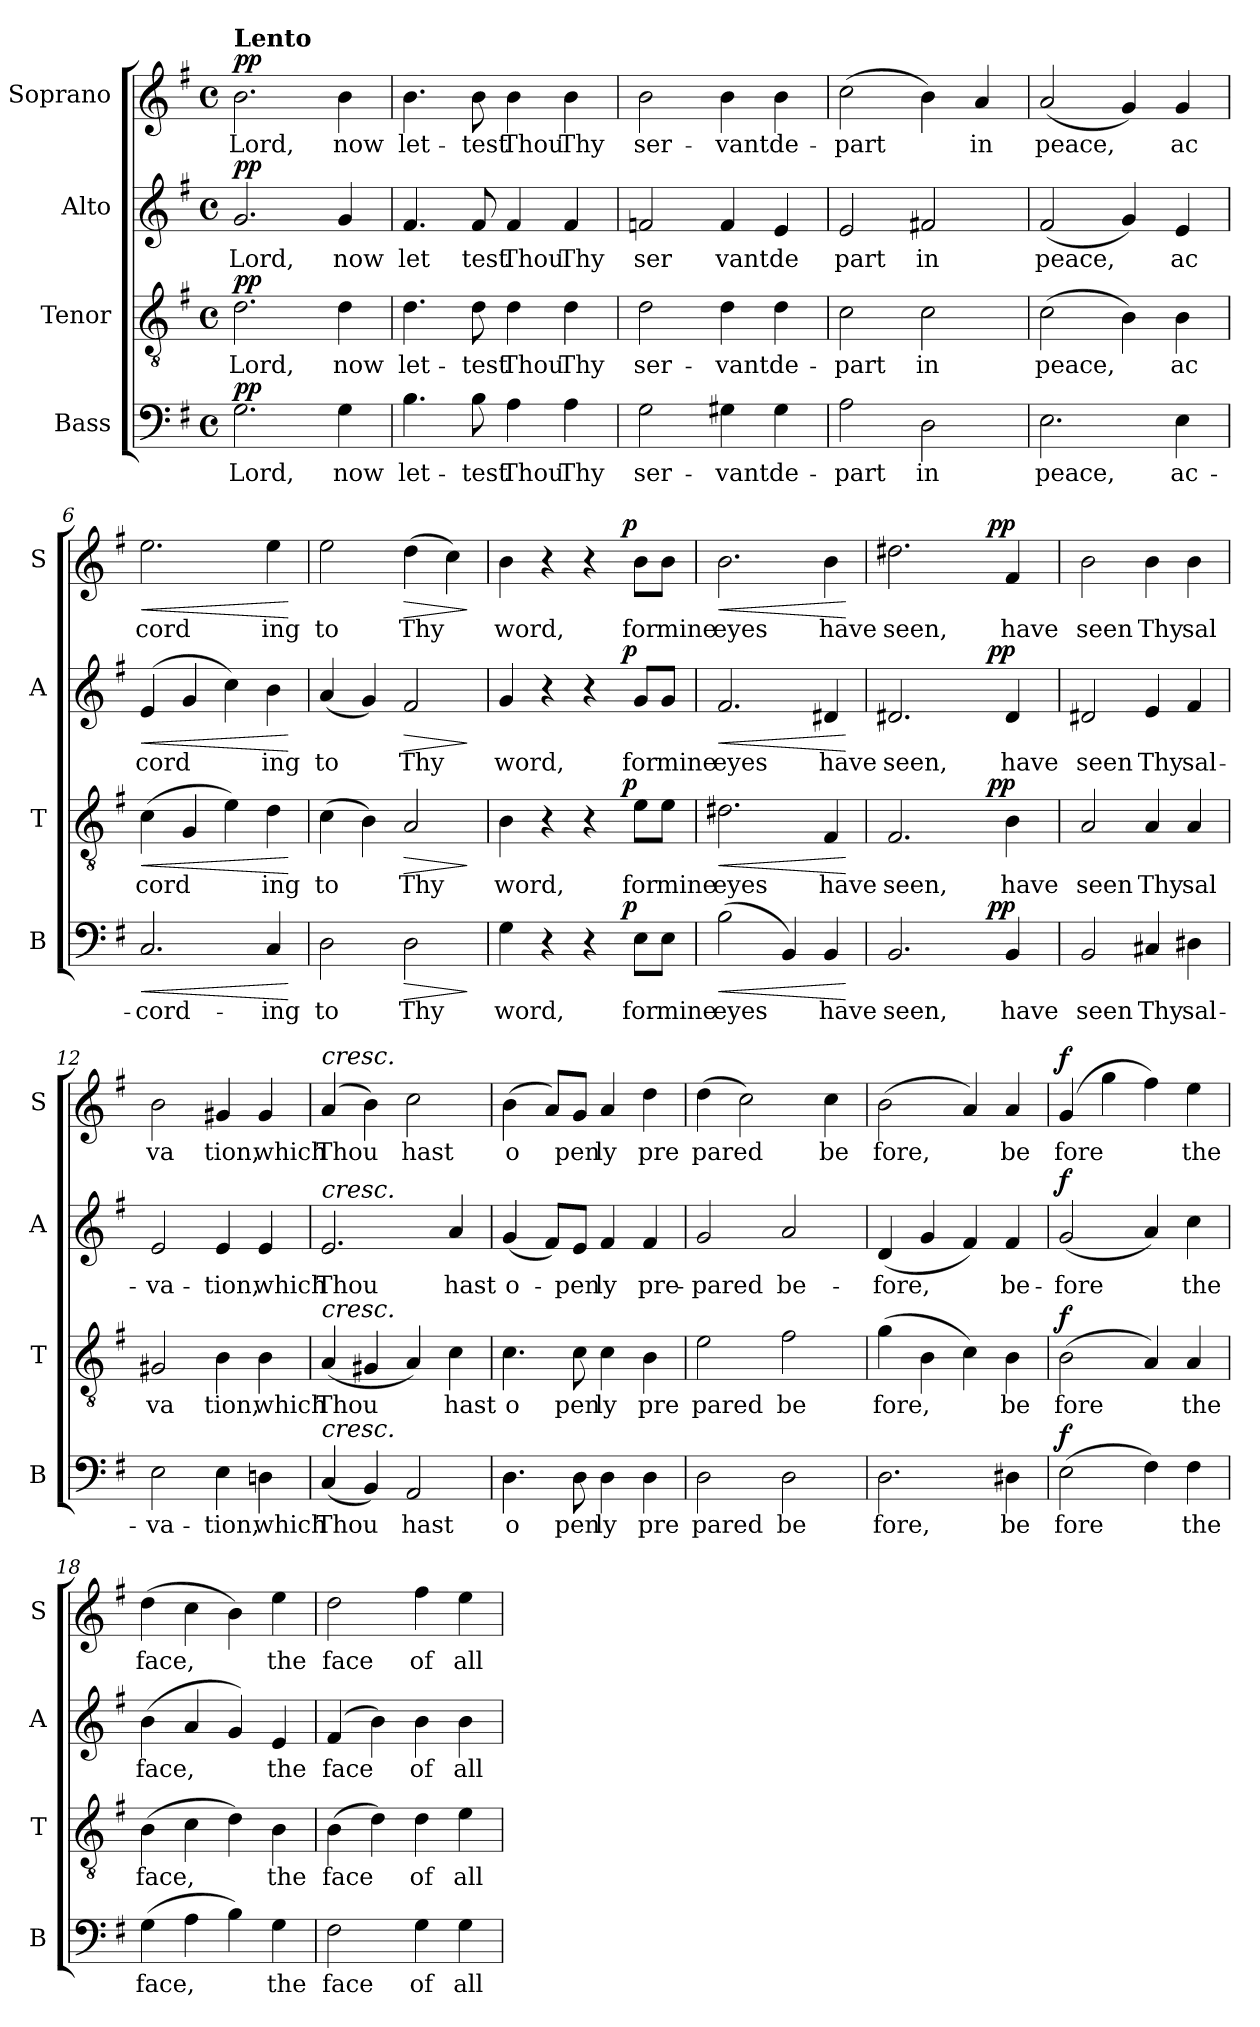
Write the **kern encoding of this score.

**kern	**text	**dynam	**kern	**text	**dynam	**kern	**text	**dynam	**kern	**text	**dynam
*part4	*part4	*part4	*part3	*part3	*part3	*part2	*part2	*part2	*part1	*part1	*part1
*staff4	*staff4	*staff4	*staff3	*staff3	*staff3	*staff2	*staff2	*staff2	*staff1	*staff1	*staff1
*I"Bass	*	*	*I"Tenor	*	*	*I"Alto	*	*	*I"Soprano	*	*
*I'B	*	*	*I'T	*	*	*I'A	*	*	*I'S	*	*
*clefF4	*	*	*clefGv2	*	*	*clefG2	*	*	*clefG2	*	*
*k[f#]	*	*	*k[f#]	*	*	*k[f#]	*	*	*k[f#]	*	*
*G:	*	*	*G:	*	*	*G:	*	*	*G:	*	*
*M4/4	*	*	*M4/4	*	*	*M4/4	*	*	*M4/4	*	*
*met(c)	*	*	*met(c)	*	*	*met(c)	*	*	*met(c)	*	*
=1	=1	=1	=1	=1	=1	=1	=1	=1	=1	=1	=1
!	!	!	!	!	!	!	!	!	!LO:TX:a:B:t=Lento	!	!
!	!LO:LY:b	!LO:DY:a	!	!LO:LY:b	!LO:DY:a	!	!LO:LY:b	!LO:DY:a	!	!LO:LY:b	!LO:DY:a
2.G\	Lord,	pp	2.d\	Lord,	pp	2.g/	Lord,	pp	2.b\	Lord,	pp
!	!LO:LY:b	!	!	!LO:LY:b	!	!	!LO:LY:b	!	!	!LO:LY:b	!
4G\	now	.	4d\	now	.	4g/	now	.	4b\	now	.
=2	=2	=2	=2	=2	=2	=2	=2	=2	=2	=2	=2
!	!LO:LY:b	!	!	!LO:LY:b	!	!	!LO:LY:b	!	!	!LO:LY:b	!
4.B\	let-	.	4.d\	let-	.	4.f#/	let	.	4.b\	let-	.
!	!LO:LY:b	!	!	!LO:LY:b	!	!	!LO:LY:b	!	!	!LO:LY:b	!
8B\	-test	.	8d\	-test	.	8f#/	test	.	8b\	-test	.
!	!LO:LY:b	!	!	!LO:LY:b	!	!	!LO:LY:b	!	!	!LO:LY:b	!
4A\	Thou	.	4d\	Thou	.	4f#/	Thou	.	4b\	Thou	.
!	!LO:LY:b	!	!	!LO:LY:b	!	!	!LO:LY:b	!	!	!LO:LY:b	!
4A\	Thy	.	4d\	Thy	.	4f#/	Thy	.	4b\	Thy	.
=3	=3	=3	=3	=3	=3	=3	=3	=3	=3	=3	=3
!	!LO:LY:b	!	!	!LO:LY:b	!	!	!LO:LY:b	!	!	!LO:LY:b	!
2G\	ser-	.	2d\	ser-	.	2fn/	ser	.	2b\	ser-	.
!	!LO:LY:b	!	!	!LO:LY:b	!	!	!LO:LY:b	!	!	!LO:LY:b	!
4G#X\	-vant	.	4d\	-vant	.	4f/	vant	.	4b\	-vant	.
!	!LO:LY:b	!	!	!LO:LY:b	!	!	!LO:LY:b	!	!	!LO:LY:b	!
4G#\	de-	.	4d\	de-	.	4e/	de	.	4b\	de-	.
=4	=4	=4	=4	=4	=4	=4	=4	=4	=4	=4	=4
!	!LO:LY:b	!	!	!LO:LY:b	!	!	!LO:LY:b	!	!	!LO:LY:b	!
2A\	-part	.	2c\	-part	.	2e/	part	.	(>2cc\	-part	.
!	!LO:LY:b	!	!	!LO:LY:b	!	!	!LO:LY:b	!	!	!	!
2D\	in	.	2c\	in	.	2f#X/	in	.	4b\)	.	.
!	!	!	!	!	!	!	!	!	!	!LO:LY:b	!
.	.	.	.	.	.	.	.	.	4a/	in	.
!!LO:LB:g=z
=5	=5	=5	=5	=5	=5	=5	=5	=5	=5	=5	=5
!	!LO:LY:b	!	!	!LO:LY:b	!	!	!LO:LY:b	!	!	!LO:LY:b	!
2.E\	peace,	.	(>2c\	peace,	.	(<2f#/	peace,	.	(<2a/	peace,	.
.	.	.	4B\)	.	.	4g/)	.	.	4g/)	.	.
!	!LO:LY:b	!	!	!LO:LY:b	!	!	!LO:LY:b	!	!	!LO:LY:b	!
4E\	ac-	.	4B\	ac	.	4e/	ac	.	4g/	ac	.
=6	=6	=6	=6	=6	=6	=6	=6	=6	=6	=6	=6
!	!LO:LY:b	!LO:HP:b	!	!LO:LY:b	!LO:HP:b	!	!LO:LY:b	!LO:HP:b	!	!LO:LY:b	!LO:HP:b
2.C/	-cord-	<	(>4c\	cord	<	(4e/	cord	<	2.ee\	cord	<
.	.	.	4G/	.	.	4g/	.	.	.	.	.
.	.	.	4e\)	.	.	4cc\)	.	.	.	.	.
!	!LO:LY:b	!	!	!LO:LY:b	!	!	!LO:LY:b	!	!	!LO:LY:b	!
4C/	-ing	.	4d\	ing	.	4b\	ing	.	4ee\	ing	.
.	.	[	.	.	[	.	.	[	.	.	[
=7	=7	=7	=7	=7	=7	=7	=7	=7	=7	=7	=7
!	!LO:LY:b	!	!	!LO:LY:b	!	!	!LO:LY:b	!	!	!LO:LY:b	!
2D\	to	.	(>4c\	to	.	(<4a/	to	.	2ee\	to	.
.	.	.	4B\)	.	.	4g/)	.	.	.	.	.
!	!LO:LY:b	!LO:HP:b	!	!LO:LY:b	!LO:HP:b	!	!LO:LY:b	!LO:HP:b	!	!LO:LY:b	!LO:HP:b
2D\	Thy	>	2A/	Thy	>	2f#/	Thy	>	(>4dd\	Thy	>
.	.	.	.	.	.	.	.	.	4cc\)	.	.
.	.	]	.	.	]	.	.	]	.	.	]
=8	=8	=8	=8	=8	=8	=8	=8	=8	=8	=8	=8
!	!LO:LY:b	!	!	!LO:LY:b	!	!	!LO:LY:b	!	!	!LO:LY:b	!
*^	*	*	*^	*	*	*^	*	*	*^	*	*
4G\	2ryy	word,	.	4B\	2ryy	word,	.	4g/	2ryy	word,	.	4b\	2ryy	word,	.
4r	.	.	.	4r	.	.	.	4r	.	.	.	4r	.	.	.
4r	8..ryy	.	.	4r	8..ryy	.	.	4r	8..ryy	.	.	4r	8..ryy	.	.
!	!	!	!LO:DY:a	!	!	!	!LO:DY:a	!	!	!	!LO:DY:a	!	!	!	!LO:DY:a
.	4ryy	.	p	.	4ryy	.	p	.	4ryy	.	p	.	4ryy	.	p
!	!	!LO:LY:b	!	!	!	!LO:LY:b	!	!	!	!LO:LY:b	!	!	!	!LO:LY:b	!
8E\L	.	for	.	8e\L	.	for	.	8g/L	.	for	.	8b\L	.	for	.
!	!	!LO:LY:b	!	!	!	!LO:LY:b	!	!	!	!LO:LY:b	!	!	!	!LO:LY:b	!
8E\J	.	mine	.	8e\J	.	mine	.	8g/J	.	mine	.	8b\J	.	mine	.
.	32ryy	.	.	.	32ryy	.	.	.	32ryy	.	.	.	32ryy	.	.
!!LO:LB:g=z
=9	=9	=9	=9	=9	=9	=9	=9	=9	=9	=9	=9	=9	=9	=9	=9
!	!	!LO:LY:b	!LO:HP:b	!	!	!LO:LY:b	!LO:HP:b	!	!	!LO:LY:b	!LO:HP:b	!	!	!LO:LY:b	!LO:HP:b
*v	*v	*	*	*	*	*	*	*v	*v	*	*	*v	*v	*	*
*	*	*	*v	*v	*	*	*	*	*	*	*	*
(>2B\	eyes	<	2.d#X\	eyes	<	2.f#/	eyes	<	2.b\	eyes	<
4BB/)	.	.	.	.	.	.	.	.	.	.	.
!	!LO:LY:b	!	!	!LO:LY:b	!	!	!LO:LY:b	!	!	!LO:LY:b	!
4BB/	have	.	4F#/	have	.	4d#X/	have	.	4b\	have	.
.	.	[	.	.	[	.	.	[	.	.	[
=10	=10	=10	=10	=10	=10	=10	=10	=10	=10	=10	=10
!	!LO:LY:b	!	!	!LO:LY:b	!	!	!LO:LY:b	!	!	!LO:LY:b	!
*^	*	*	*^	*	*	*^	*	*	*^	*	*
2.BB/	2ryy	seen,	.	2.F#/	2ryy	seen,	.	2.d#X/	2ryy	seen,	.	2.dd#X\	2ryy	seen,	.
.	8.ryy	.	.	.	8.ryy	.	.	.	8.ryy	.	.	.	8.ryy	.	.
!	!	!	!LO:DY:a	!	!	!	!LO:DY:a	!	!	!	!LO:DY:a	!	!	!	!LO:DY:a
.	4ryy	.	pp	.	4ryy	.	pp	.	4ryy	.	pp	.	4ryy	.	pp
!	!	!LO:LY:b	!	!	!	!LO:LY:b	!	!	!	!LO:LY:b	!	!	!	!LO:LY:b	!
4BB/	.	have	.	4B\	.	have	.	4d#/	.	have	.	4f#/	.	have	.
.	16ryy	.	.	.	16ryy	.	.	.	16ryy	.	.	.	16ryy	.	.
=11	=11	=11	=11	=11	=11	=11	=11	=11	=11	=11	=11	=11	=11	=11	=11
!	!	!LO:LY:b	!	!	!	!LO:LY:b	!	!	!	!LO:LY:b	!	!	!	!LO:LY:b	!
*v	*v	*	*	*	*	*	*	*v	*v	*	*	*v	*v	*	*
*	*	*	*v	*v	*	*	*	*	*	*	*	*
2BB/	seen	.	2A/	seen	.	2d#X/	seen	.	2b\	seen	.
!	!LO:LY:b	!	!	!LO:LY:b	!	!	!LO:LY:b	!	!	!LO:LY:b	!
4C#X/	Thy	.	4A/	Thy	.	4e/	Thy	.	4b\	Thy	.
!	!LO:LY:b	!	!	!LO:LY:b	!	!	!LO:LY:b	!	!	!LO:LY:b	!
4D#X\	sal-	.	4A/	sal	.	4f#/	sal-	.	4b\	sal	.
=12	=12	=12	=12	=12	=12	=12	=12	=12	=12	=12	=12
!	!LO:LY:b	!	!	!LO:LY:b	!	!	!LO:LY:b	!	!	!LO:LY:b	!
2E\	-va-	.	2G#X/	va	.	2e/	-va-	.	2b\	va	.
!	!LO:LY:b	!	!	!LO:LY:b	!	!	!LO:LY:b	!	!	!LO:LY:b	!
4E\	-tion,	.	4B\	tion,	.	4e/	-tion,	.	4g#X/	tion,	.
!	!LO:LY:b	!	!	!LO:LY:b	!	!	!LO:LY:b	!	!	!LO:LY:b	!
4Dn\	which	.	4B\	which	.	4e/	which	.	4g#/	which	.
!!LO:PB:g=z
=13	=13	=13	=13	=13	=13	=13	=13	=13	=13	=13	=13
!	!	!	!	!	!	!	!	!	!LO:TX:a:i:t=cresc.	!	!
!	!	!	!	!	!	!LO:TX:a:i:t=cresc.	!	!	!	!	!
!	!	!	!LO:TX:a:i:t=cresc.	!	!	!	!	!	!	!	!
!LO:TX:a:i:t=cresc.	!	!	!	!	!	!	!	!	!	!	!
!	!LO:LY:b	!	!	!LO:LY:b	!	!	!LO:LY:b	!	!	!LO:LY:b	!
(<4C/	Thou	.	(<4A/	Thou	.	2.e/	Thou	.	(4a/	Thou	.
4BB/)	.	.	4G#X/	.	.	.	.	.	4b\)	.	.
!	!LO:LY:b	!	!	!	!	!	!	!	!	!LO:LY:b	!
2AA/	hast	.	4A/)	.	.	.	.	.	2cc\	hast	.
!	!	!	!	!LO:LY:b	!	!	!LO:LY:b	!	!	!	!
.	.	.	4c\	hast	.	4a/	hast	.	.	.	.
=14	=14	=14	=14	=14	=14	=14	=14	=14	=14	=14	=14
!	!LO:LY:b	!	!	!LO:LY:b	!	!	!LO:LY:b	!	!	!LO:LY:b	!
4.D\	o	.	4.c\	o	.	(<4g/	o-	.	(>4b\	o	.
.	.	.	.	.	.	8f#/L)	.	.	8a/L)	.	.
!	!LO:LY:b	!	!	!LO:LY:b	!	!	!LO:LY:b	!	!	!LO:LY:b	!
8D\	pen	.	8c\	pen	.	8e/J	-pen	.	8g/J	pen	.
!	!LO:LY:b	!	!	!LO:LY:b	!	!	!LO:LY:b	!	!	!LO:LY:b	!
4D\	ly	.	4c\	ly	.	4f#/	ly	.	4a/	ly	.
!	!LO:LY:b	!	!	!LO:LY:b	!	!	!LO:LY:b	!	!	!LO:LY:b	!
4D\	pre	.	4B\	pre	.	4f#/	pre-	.	4dd\	pre	.
=15	=15	=15	=15	=15	=15	=15	=15	=15	=15	=15	=15
!	!LO:LY:b	!	!	!LO:LY:b	!	!	!LO:LY:b	!	!	!LO:LY:b	!
2D\	pared	.	2e\	pared	.	2g/	-pared	.	(>4dd\	pared	.
.	.	.	.	.	.	.	.	.	2cc\)	.	.
!	!LO:LY:b	!	!	!LO:LY:b	!	!	!LO:LY:b	!	!	!	!
2D\	be	.	2f#\	be	.	2a/	be-	.	.	.	.
!	!	!	!	!	!	!	!	!	!	!LO:LY:b	!
.	.	.	.	.	.	.	.	.	4cc\	be	.
=16	=16	=16	=16	=16	=16	=16	=16	=16	=16	=16	=16
!	!LO:LY:b	!	!	!LO:LY:b	!	!	!LO:LY:b	!	!	!LO:LY:b	!
2.D\	fore,	.	(>4g\	fore,	.	(<4d/	-fore,	.	(>2b\	fore,	.
.	.	.	4B\	.	.	4g/	.	.	.	.	.
.	.	.	4c\)	.	.	4f#/)	.	.	4a/)	.	.
!	!LO:LY:b	!	!	!LO:LY:b	!	!	!LO:LY:b	!	!	!LO:LY:b	!
4D#X\	be	.	4B\	be	.	4f#/	be-	.	4a/	be	.
=17	=17	=17	=17	=17	=17	=17	=17	=17	=17	=17	=17
!	!LO:LY:b	!LO:DY:a	!	!LO:LY:b	!LO:DY:a	!	!LO:LY:b	!LO:DY:a	!	!LO:LY:b	!LO:DY:a
(>2E\	fore	f	(>2B\	fore	f	(<2g/	-fore	f	(4g/	fore	f
.	.	.	.	.	.	.	.	.	4gg\	.	.
4F#\)	.	.	4A/)	.	.	4a/)	.	.	4ff#\)	.	.
!	!LO:LY:b	!	!	!LO:LY:b	!	!	!LO:LY:b	!	!	!LO:LY:b	!
4F#\	the	.	4A/	the	.	4cc\	the	.	4ee\	the	.
!!LO:LB:g=z
=18	=18	=18	=18	=18	=18	=18	=18	=18	=18	=18	=18
!	!LO:LY:b	!	!	!LO:LY:b	!	!	!LO:LY:b	!	!	!LO:LY:b	!
(>4G\	face,	.	(>4B\	face,	.	(>4b\	face,	.	(>4dd\	face,	.
4A\	.	.	4c\	.	.	4a/	.	.	4cc\	.	.
4B\)	.	.	4d\)	.	.	4g/)	.	.	4b\)	.	.
!	!LO:LY:b	!	!	!LO:LY:b	!	!	!LO:LY:b	!	!	!LO:LY:b	!
4G\	the	.	4B\	the	.	4e/	the	.	4ee\	the	.
=19	=19	=19	=19	=19	=19	=19	=19	=19	=19	=19	=19
!	!LO:LY:b	!	!	!LO:LY:b	!	!	!LO:LY:b	!	!	!LO:LY:b	!
2F#\	face	.	(>4B\	face	.	(4f#/	face	.	2dd\	face	.
.	.	.	4d\)	.	.	4b\)	.	.	.	.	.
!	!LO:LY:b	!	!	!LO:LY:b	!	!	!LO:LY:b	!	!	!LO:LY:b	!
4G\	of	.	4d\	of	.	4b\	of	.	4ff#\	of	.
!	!LO:LY:b	!	!	!LO:LY:b	!	!	!LO:LY:b	!	!	!LO:LY:b	!
4G\	all	.	4e\	all	.	4b\	all	.	4ee\	all	.
=	=	=	=	=	=	=	=	=	=	=	=
*-	*-	*-	*-	*-	*-	*-	*-	*-	*-	*-	*-
